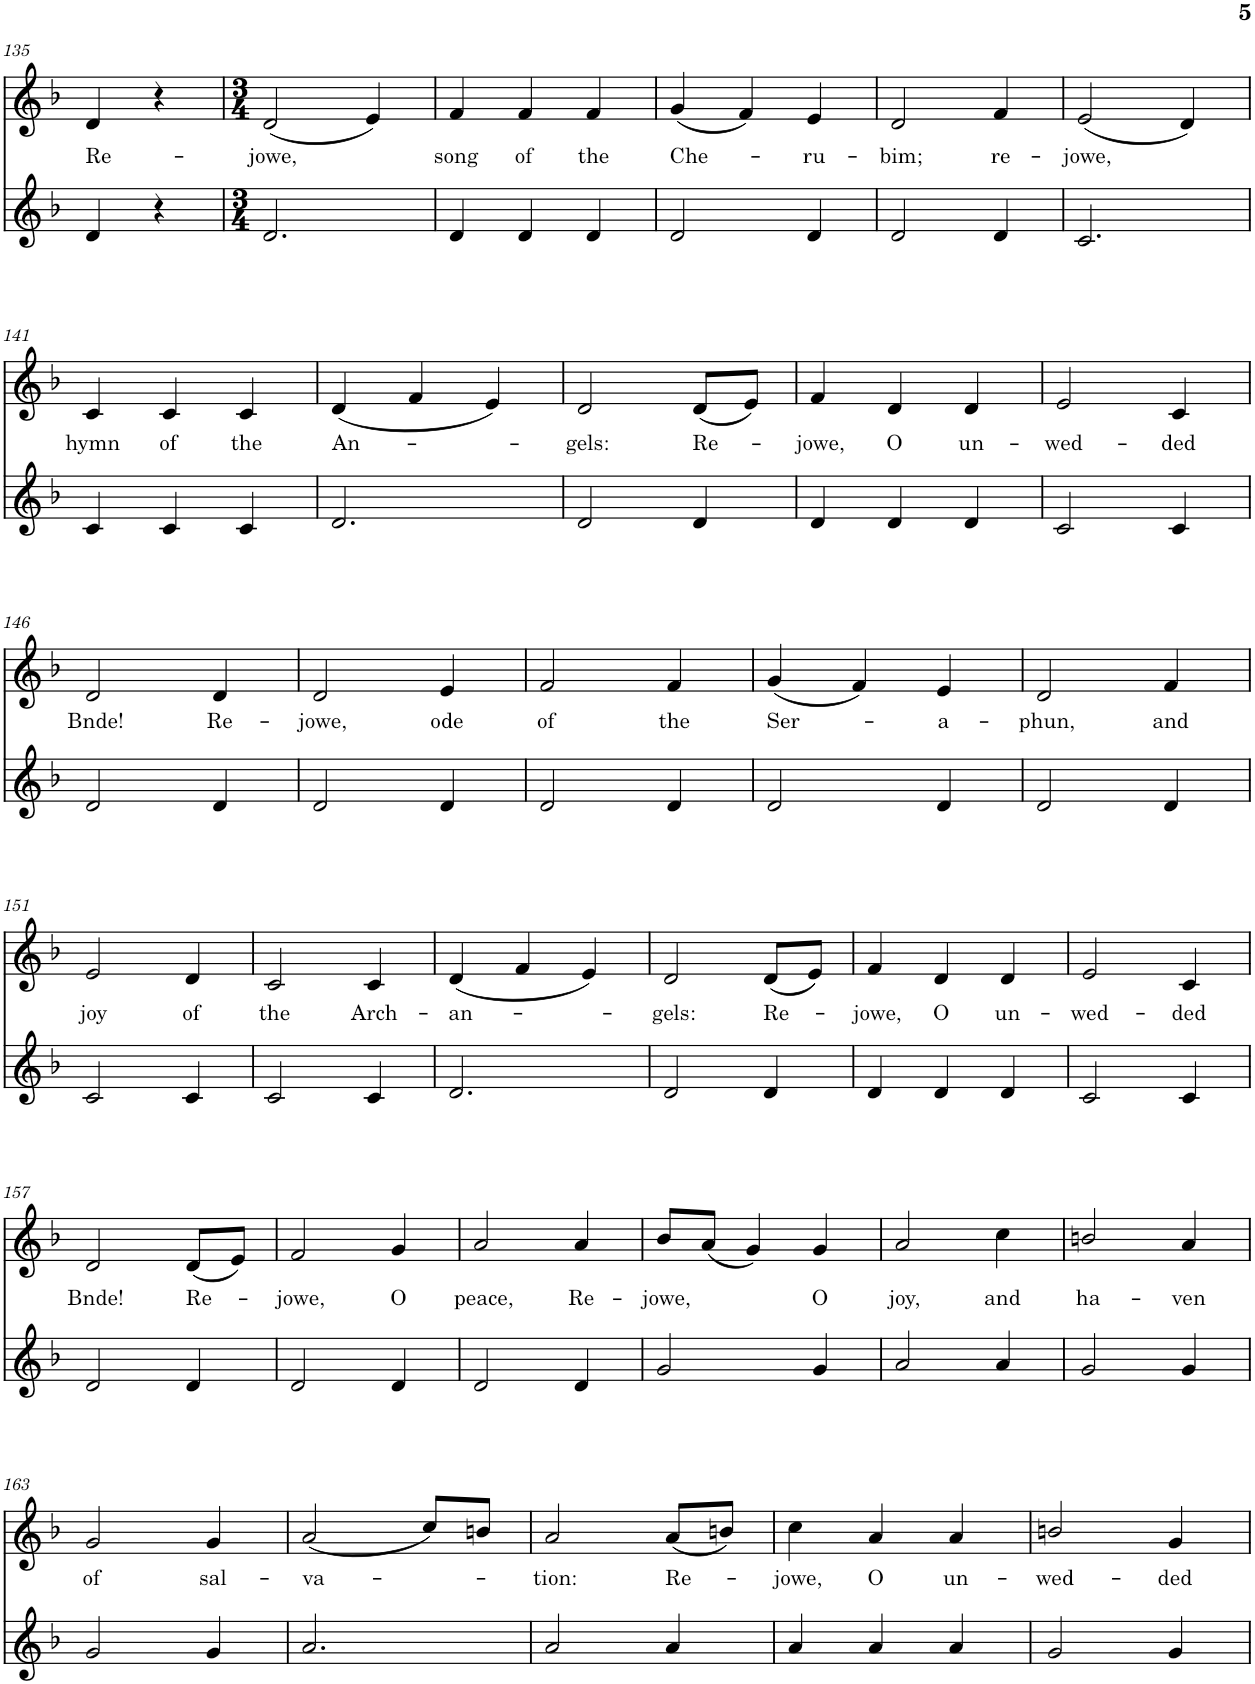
**kern	**kern	**text
*part2	*part1	*part1
*staff2	*staff1	*staff1
*I"Piano	*I"Piano	*
*I'Pno	*I'Pno	*
!!LO:PB:g=z
*clefG2	*clefG2	*
*k[b-]	*k[b-]	*
*M3/4	*M3/4	*
=135	=135	=135
!	!	!LO:LY:b
4d/	4d/	Re-
4r	4r	.
=136	=136	=136
*M3/4	*M3/4	*
!	!	!LO:LY:b
2.d/	(2d/	-jowe,
.	4e/)	.
=137	=137	=137
!	!	!LO:LY:b
4d/	4f/	song
!	!	!LO:LY:b
4d/	4f/	of
!	!	!LO:LY:b
4d/	4f/	the
=138	=138	=138
!	!	!LO:LY:b
2d/	(4g/	Che-
.	4f/)	.
!	!	!LO:LY:b
4d/	4e/	-ru-
=139	=139	=139
!	!	!LO:LY:b
2d/	2d/	-bim;
!	!	!LO:LY:b
4d/	4f/	re-
=140	=140	=140
!	!	!LO:LY:b
2.c/	(2e/	-jowe,
.	4d/)	.
!!LO:LB:g=z
=141	=141	=141
!	!	!LO:LY:b
4c/	4c/	hymn
!	!	!LO:LY:b
4c/	4c/	of
!	!	!LO:LY:b
4c/	4c/	the
=142	=142	=142
!	!	!LO:LY:b
2.d/	(4d/	An-
.	4f/	.
.	4e/)	.
=143	=143	=143
!	!	!LO:LY:b
2d/	2d/	-gels:
!	!	!LO:LY:b
4d/	(8d/L	Re-
.	8e/J)	.
=144	=144	=144
!	!	!LO:LY:b
4d/	4f/	-jowe,
!	!	!LO:LY:b
4d/	4d/	O
!	!	!LO:LY:b
4d/	4d/	un-
=145	=145	=145
!	!	!LO:LY:b
2c/	2e/	-wed-
!	!	!LO:LY:b
4c/	4c/	-ded
!!LO:LB:g=z
=146	=146	=146
!	!	!LO:LY:b
2d/	2d/	Bnde!
!	!	!LO:LY:b
4d/	4d/	Re-
=147	=147	=147
!	!	!LO:LY:b
2d/	2d/	-jowe,
!	!	!LO:LY:b
4d/	4e/	ode
=148	=148	=148
!	!	!LO:LY:b
2d/	2f/	of
!	!	!LO:LY:b
4d/	4f/	the
=149	=149	=149
!	!	!LO:LY:b
2d/	(4g/	Ser-
.	4f/)	.
!	!	!LO:LY:b
4d/	4e/	-a-
=150	=150	=150
!	!	!LO:LY:b
2d/	2d/	-phun,
!	!	!LO:LY:b
4d/	4f/	and
!!LO:LB:g=z
=151	=151	=151
!	!	!LO:LY:b
2c/	2e/	joy
!	!	!LO:LY:b
4c/	4d/	of
=152	=152	=152
!	!	!LO:LY:b
2c/	2c/	the
!	!	!LO:LY:b
4c/	4c/	Arch-
=153	=153	=153
!	!	!LO:LY:b
2.d/	(4d/	-an-
.	4f/	.
.	4e/)	.
=154	=154	=154
!	!	!LO:LY:b
2d/	2d/	-gels:
!	!	!LO:LY:b
4d/	(8d/L	Re-
.	8e/J)	.
=155	=155	=155
!	!	!LO:LY:b
4d/	4f/	-jowe,
!	!	!LO:LY:b
4d/	4d/	O
!	!	!LO:LY:b
4d/	4d/	un-
=156	=156	=156
!	!	!LO:LY:b
2c/	2e/	-wed-
!	!	!LO:LY:b
4c/	4c/	-ded
!!LO:LB:g=z
=157	=157	=157
!	!	!LO:LY:b
2d/	2d/	Bnde!
!	!	!LO:LY:b
4d/	(8d/L	Re-
.	8e/J)	.
=158	=158	=158
!	!	!LO:LY:b
2d/	2f/	-jowe,
!	!	!LO:LY:b
4d/	4g/	O
=159	=159	=159
!	!	!LO:LY:b
2d/	2a/	peace,
!	!	!LO:LY:b
4d/	4a/	Re-
=160	=160	=160
!	!	!LO:LY:b
2g/	8b-/L	-jowe,
.	(8a/J	.
.	4g/)	.
!	!	!LO:LY:b
4g/	4g/	O
=161	=161	=161
!	!	!LO:LY:b
2a/	2a/	joy,
!	!	!LO:LY:b
4a/	4cc\	and
=162	=162	=162
!	!	!LO:LY:b
2g/	2bn/	ha-
!	!	!LO:LY:b
4g/	4a/	-ven
!!LO:LB:g=z
=163	=163	=163
!	!	!LO:LY:b
2g/	2g/	of
!	!	!LO:LY:b
4g/	4g/	sal-
=164	=164	=164
!	!	!LO:LY:b
2.a/	(2a/	-va-
.	8cc/L)	.
.	8bn/J	.
=165	=165	=165
!	!	!LO:LY:b
2a/	2a/	-tion:
!	!	!LO:LY:b
4a/	(8a/L	Re-
.	8bn/J)	.
=166	=166	=166
!	!	!LO:LY:b
4a/	4cc\	-jowe,
!	!	!LO:LY:b
4a/	4a/	O
!	!	!LO:LY:b
4a/	4a/	un-
=167	=167	=167
!	!	!LO:LY:b
2g/	2bn/	-wed-
!	!	!LO:LY:b
4g/	4g/	-ded
=	=	=
*-	*-	*-
